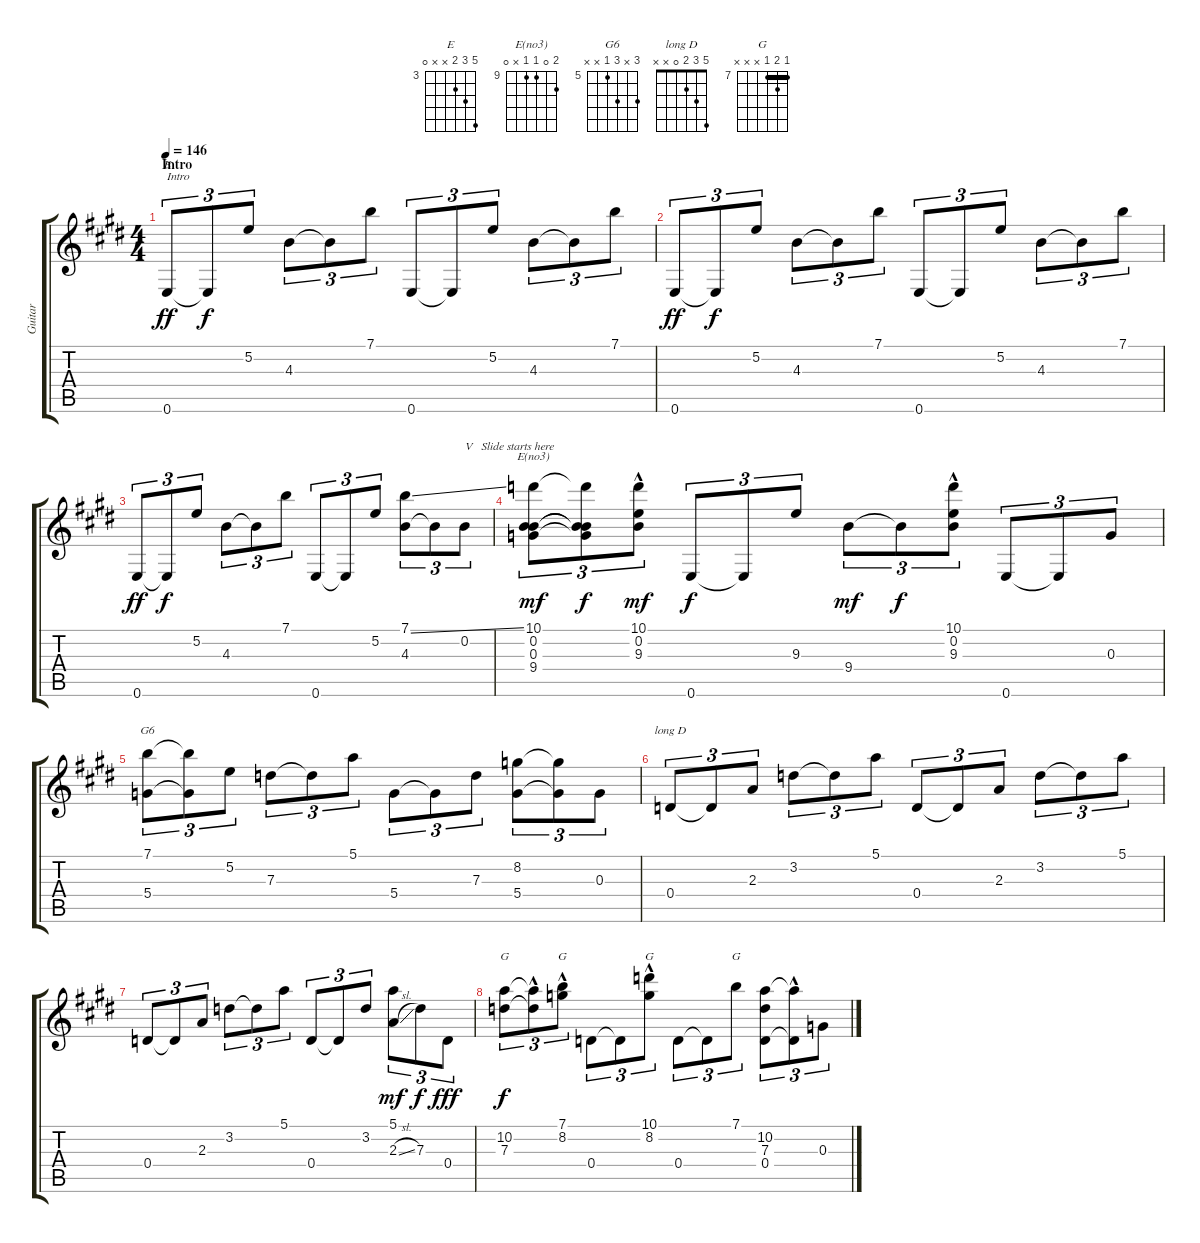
\track ("Guitar" "Guitar") {instrument acousticguitarnylon}
\staff {score tabs}
\tuning (E4 B3 G3 D3 A2 E2) {hide}
\chord ("E" 7 5 4 x x 0) {firstfret 3}
\chord ("E(no3)" 10 0 9 9 x 0) {firstfret 9}
\chord ("G6" 7 x 7 5 x x) {firstfret 5 barre 5}
\chord ("long D" 5 3 2 0 x x) {barre 2}
\chord ("G" x 10 7 0 x x) {firstfret 7 barre 7}
\chord ("G" 7 8 7 0 x x) {firstfret 7 barre 7}
\chord ("G" 10 8 7 0 x x) {firstfret 7 barre 7}
\chord ("G" 7 8 7 x x x) {firstfret 7 barre 7}
\ts (4 4)
\section ("" "Intro")
\tempo 146
\clef g2
\ks e
0.6.8{tu (3 2) ch "E" txt "Intro" dy ff instrument acousticguitarnylon} 0.6{t}.8{tu (3 2) dy f} 5.2.8{tu (3 2)} 4.3.8{tu (3 2)} 4.3{t}.8{tu (3 2)} 7.1.8{tu (3 2)} 0.6.8{tu (3 2)} 0.6{t}.8{tu (3 2)} 5.2.8{tu (3 2)} 4.3.8{tu (3 2)} 4.3{t}.8{tu (3 2)} 7.1.8{tu (3 2)} |
0.6.8{tu (3 2) dy ff} 0.6{t}.8{tu (3 2) dy f} 5.2.8{tu (3 2)} 4.3.8{tu (3 2)} 4.3{t}.8{tu (3 2)} 7.1.8{tu (3 2)} 0.6.8{tu (3 2)} 0.6{t}.8{tu (3 2)} 5.2.8{tu (3 2)} 4.3.8{tu (3 2)} 4.3{t}.8{tu (3 2)} 7.1.8{tu (3 2)} |
0.6.8{tu (3 2) dy ff} 0.6{t}.8{tu (3 2) dy f} 5.2.8{tu (3 2)} 4.3.8{tu (3 2)} 4.3{t}.8{tu (3 2)} 7.1.8{tu (3 2)} 0.6.8{tu (3 2)} 0.6{t}.8{tu (3 2)} 5.2.8{tu (3 2)} (7.1{ss} 4.3).8{tu (3 2)} 4.3{t}.8{tu (3 2)} 0.2.8{tu (3 2) txt "V   Slide starts here"} |
(10.1 0.2 0.3 9.4).8{tu (3 2) ch "E(no3)" dy mf} (10.1{t} 0.2{t} 0.3{t} 9.4{t}).8{tu (3 2) dy f} (10.1{hac} 0.2 9.3).8{tu (3 2) dy mf} 0.6.8{tu (3 2) dy f} 0.6{t}.8{tu (3 2)} 9.3.8{tu (3 2)} 9.4.8{tu (3 2) dy mf} 9.4{t}.8{tu (3 2) dy f} (10.1{hac} 0.2{hac} 9.3{hac}).8{tu (3 2)} 0.6.8{tu (3 2)} 0.6{t}.8{tu (3 2)} 0.3.8{tu (3 2)} |
(7.1 5.4).8{tu (3 2) ch "G6"} (7.1{t} 5.4{t}).8{tu (3 2)} 5.2.8{tu (3 2)} 7.3.8{tu (3 2)} 7.3{t}.8{tu (3 2)} 5.1.8{tu (3 2)} 5.4.8{tu (3 2)} 5.4{t}.8{tu (3 2)} 7.3.8{tu (3 2)} (8.2 5.4).8{tu (3 2)} (8.2{t} 5.4{t}).8{tu (3 2)} 0.3.8{tu (3 2)} |
0.4.8{tu (3 2) ch "long D"} 0.4{t}.8{tu (3 2)} 2.3.8{tu (3 2)} 3.2.8{tu (3 2)} 3.2{t}.8{tu (3 2)} 5.1.8{tu (3 2)} 0.4.8{tu (3 2)} 0.4{t}.8{tu (3 2)} 2.3.8{tu (3 2)} 3.2.8{tu (3 2)} 3.2{t}.8{tu (3 2)} 5.1.8{tu (3 2)} |
0.4.8{tu (3 2)} 0.4{t}.8{tu (3 2)} 2.3.8{tu (3 2)} 3.2.8{tu (3 2)} 3.2{t}.8{tu (3 2)} 5.1.8{tu (3 2)} 0.4.8{tu (3 2)} 0.4{t}.8{tu (3 2)} 3.2.8{tu (3 2)} (5.1 2.3{sl}).8{tu (3 2) dy mf} 7.3.8{tu (3 2) dy f} 0.4.8{tu (3 2) dy fff} |
(10.2 7.3).8{tu (3 2) ch "G" dy f} (10.2{hac t} 7.3{t}).8{tu (3 2)} (7.1{hac} 8.2{hac}).8{tu (3 2) ch "G"} 0.4.8{tu (3 2)} 0.4{t}.8{tu (3 2)} (10.1{hac} 8.2{hac}).8{tu (3 2) ch "G"} 0.4.8{tu (3 2)} 0.4{t}.8{tu (3 2)} 7.1.8{tu (3 2) ch "G"} (10.2 7.3 0.4).8{tu (3 2)} (10.2{hac t} 0.4{t}).8{tu (3 2)} 0.3.8{tu (3 2)}
